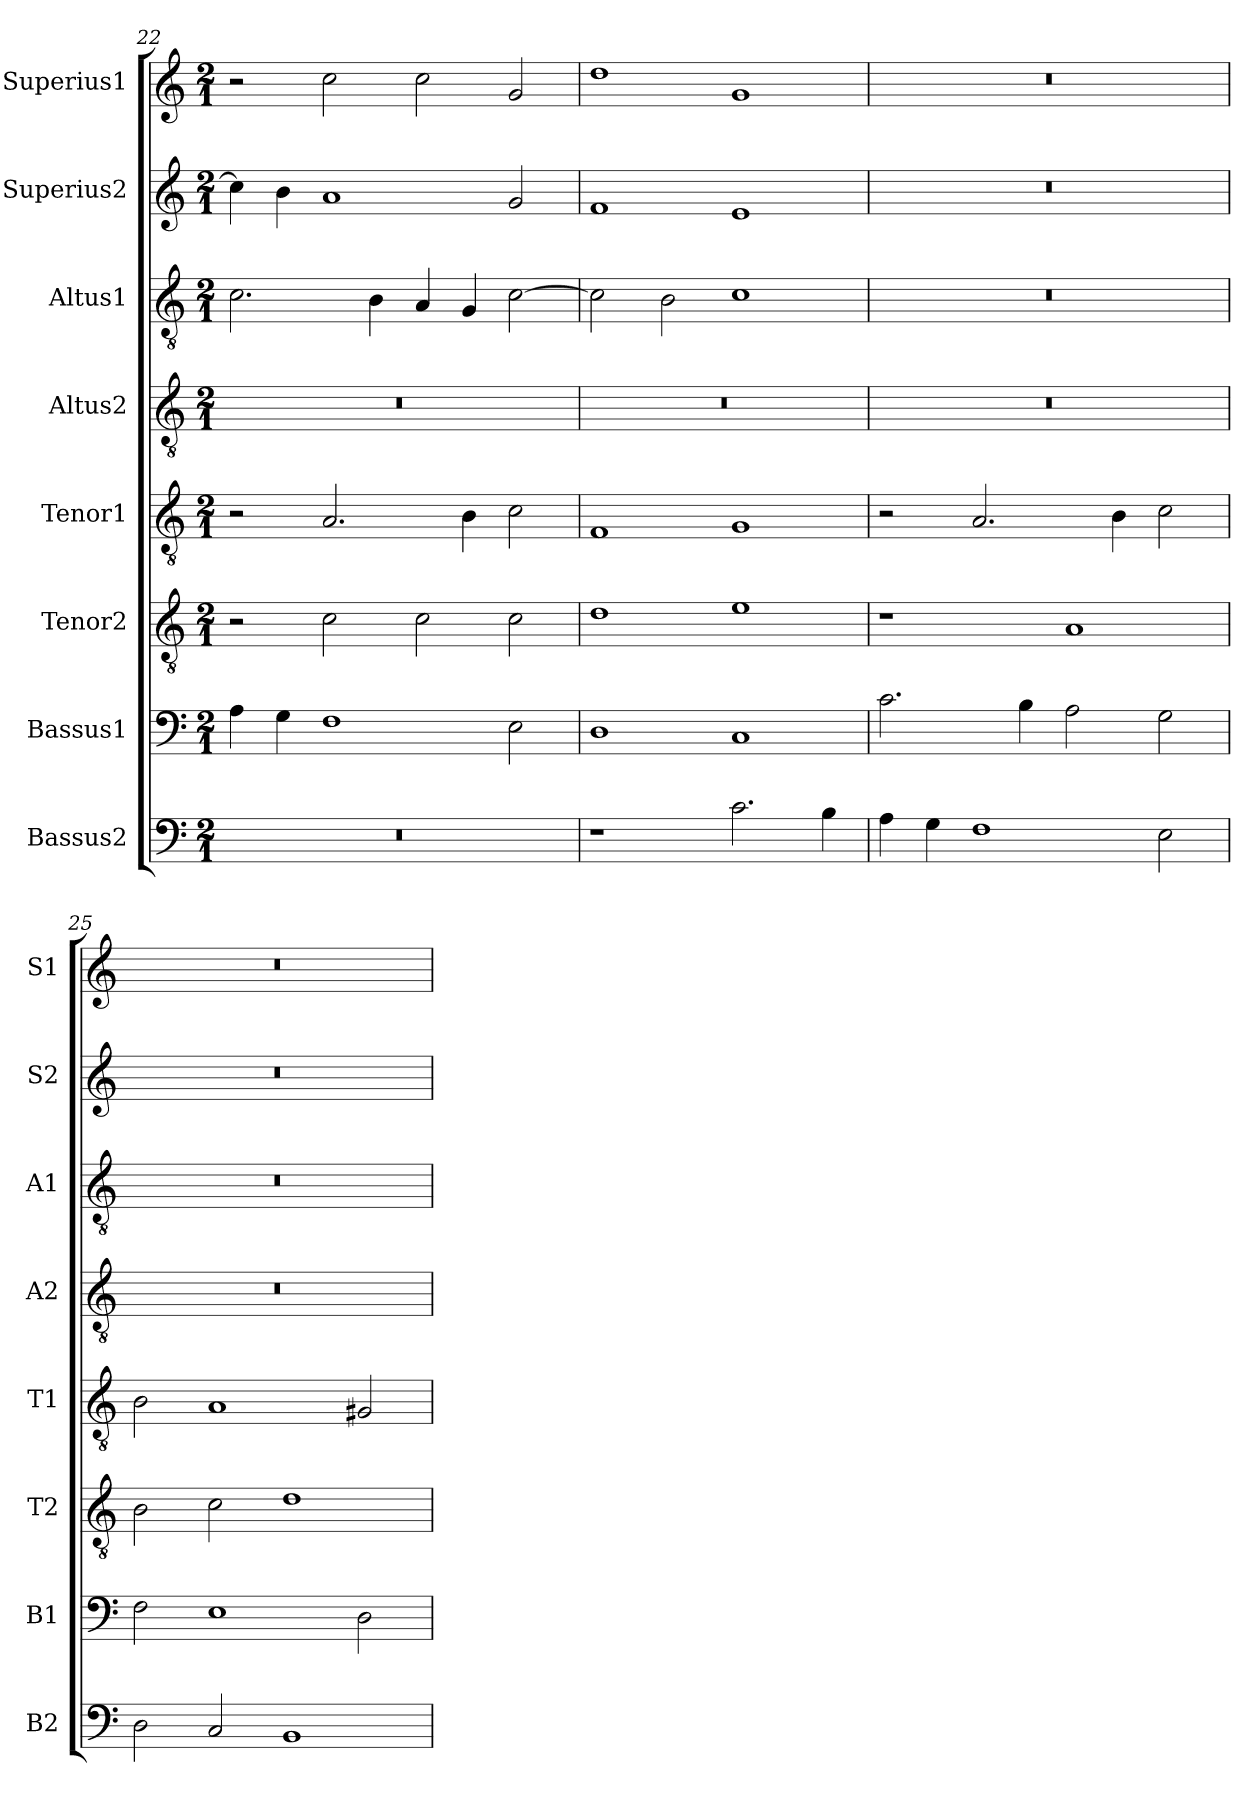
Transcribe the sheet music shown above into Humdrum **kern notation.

**kern	**kern	**kern	**kern	**kern	**kern	**kern	**kern
*part8	*part7	*part6	*part5	*part4	*part3	*part2	*part1
*staff8	*staff7	*staff6	*staff5	*staff4	*staff3	*staff2	*staff1
*I"Bassus2	*I"Bassus1	*I"Tenor2	*I"Tenor1	*I"Altus2	*I"Altus1	*I"Superius2	*I"Superius1
*I'B2	*I'B1	*I'T2	*I'T1	*I'A2	*I'A1	*I'S2	*I'S1
*clefF4	*clefF4	*clefGv2	*clefGv2	*clefGv2	*clefGv2	*clefG2	*clefG2
*k[]	*k[]	*k[]	*k[]	*k[]	*k[]	*k[]	*k[]
*M2/1	*M2/1	*M2/1	*M2/1	*M2/1	*M2/1	*M2/1	*M2/1
=22	=22	=22	=22	=22	=22	=22	=22
0r	4A	2r	2r	0r	2.c	4cc]	2r
.	4G	.	.	.	.	4b	.
.	1F	2c	2.A	.	.	1a	2cc
.	.	.	.	.	4B	.	.
.	.	2c	.	.	4A	.	2cc
.	.	.	4B	.	4G	.	.
.	2E	2c	2c	.	[2c	2g	2g
=23	=23	=23	=23	=23	=23	=23	=23
1r	1D	1d	1F	0r	2c]	1f	1dd
.	.	.	.	.	2B	.	.
2.c	1C	1e	1G	.	1c	1e	1g
4B	.	.	.	.	.	.	.
=24	=24	=24	=24	=24	=24	=24	=24
4A	2.c	1r	2r	0r	0r	0r	0r
4G	.	.	.	.	.	.	.
1F	.	.	2.A	.	.	.	.
.	4B	.	.	.	.	.	.
.	2A	1A	.	.	.	.	.
.	.	.	4B	.	.	.	.
2E	2G	.	2c	.	.	.	.
=25	=25	=25	=25	=25	=25	=25	=25
2D	2F	2B	2B	0r	0r	0r	0r
2C	1E	2c	1A	.	.	.	.
1BB	.	1d	.	.	.	.	.
.	2D	.	2G#X	.	.	.	.
=	=	=	=	=	=	=	=
*-	*-	*-	*-	*-	*-	*-	*-
